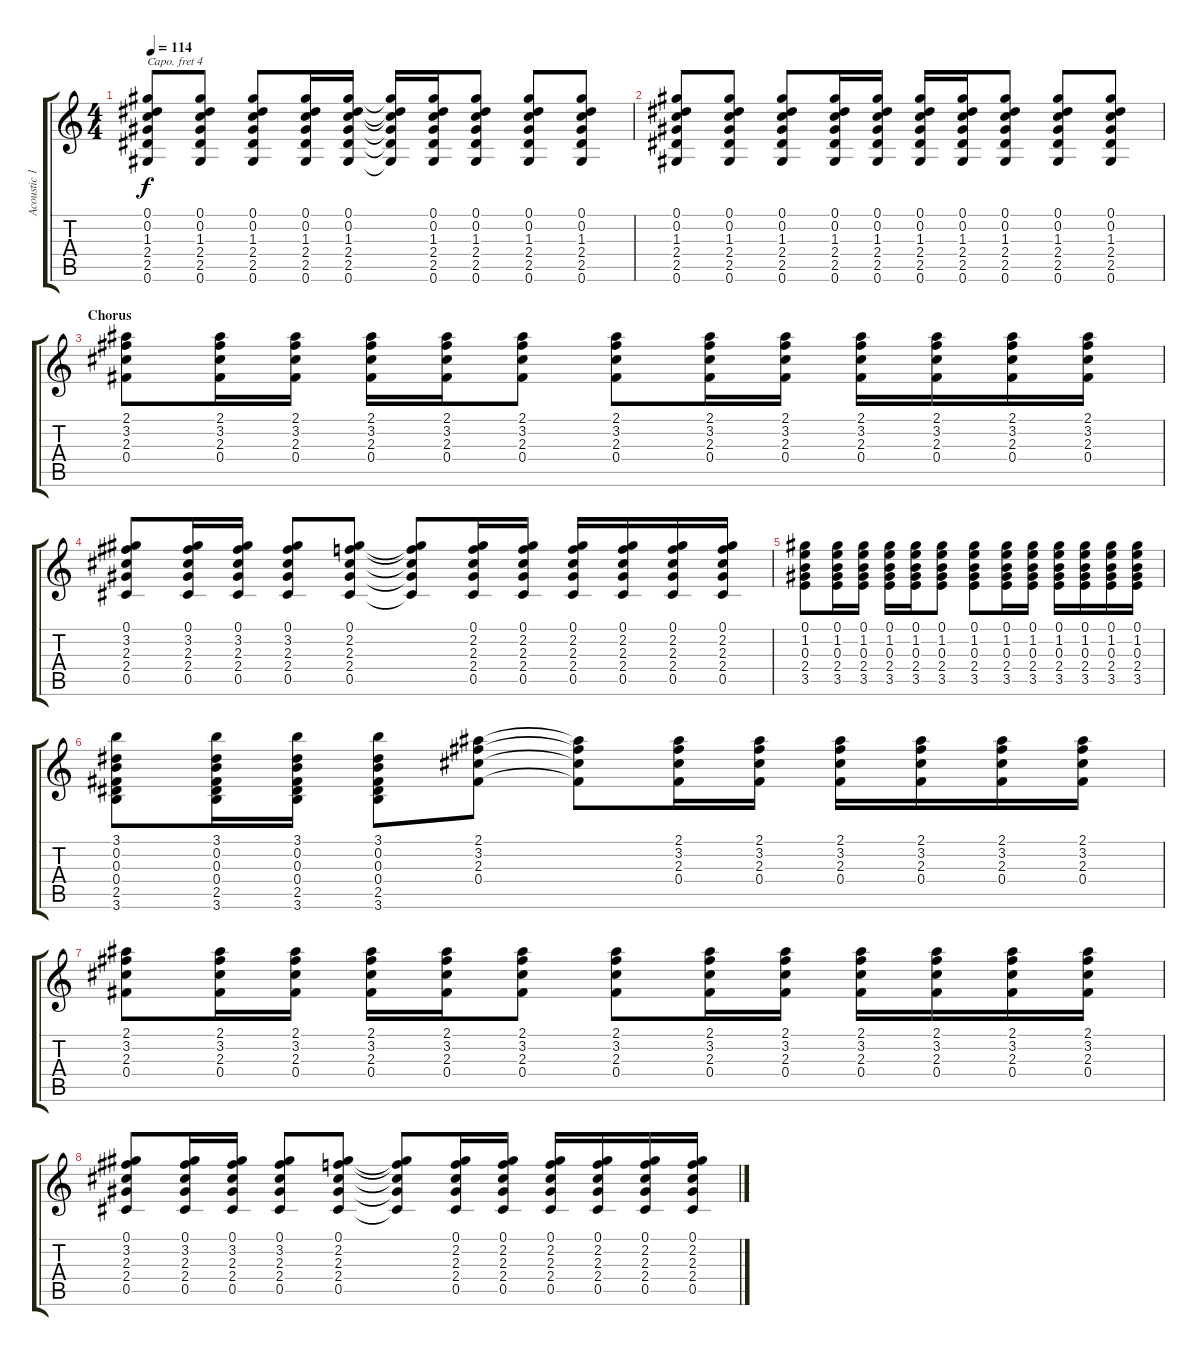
\track ("Acoustic 1 (w/capo on 4)" "Acoustic 1") {instrument acousticguitarnylon}
\staff {score tabs}
\capo 4
\tuning (E4 B3 G3 D3 A2 E2) {hide}
\ts (4 4)
\tempo 114
\clef g2
\ks c
(0.1 0.2 1.3 2.4 2.5 0.6).8{dy f} (0.1 0.2 1.3 2.4 2.5 0.6).8 (0.1 0.2 1.3 2.4 2.5 0.6).8 (0.1 0.2 1.3 2.4 2.5 0.6).16 (0.1 0.2 1.3 2.4 2.5 0.6).16 (0.1{t} 0.2{t} 1.3{t} 2.4{t} 2.5{t} 0.6{t}).16 (0.1 0.2 1.3 2.4 2.5 0.6).16 (0.1 0.2 1.3 2.4 2.5 0.6).8 (0.1 0.2 1.3 2.4 2.5 0.6).8 (0.1 0.2 1.3 2.4 2.5 0.6).8 |
(0.1 0.2 1.3 2.4 2.5 0.6).8 (0.1 0.2 1.3 2.4 2.5 0.6).8 (0.1 0.2 1.3 2.4 2.5 0.6).8 (0.1 0.2 1.3 2.4 2.5 0.6).16 (0.1 0.2 1.3 2.4 2.5 0.6).16 (0.1 0.2 1.3 2.4 2.5 0.6).16 (0.1 0.2 1.3 2.4 2.5 0.6).16 (0.1 0.2 1.3 2.4 2.5 0.6).8 (0.1 0.2 1.3 2.4 2.5 0.6).8 (0.1 0.2 1.3 2.4 2.5 0.6).8 |
\section ("" "Chorus")
(2.1 3.2 2.3 0.4).8 (2.1 3.2 2.3 0.4).16 (2.1 3.2 2.3 0.4).16 (2.1 3.2 2.3 0.4).16 (2.1 3.2 2.3 0.4).16 (2.1 3.2 2.3 0.4).8 (2.1 3.2 2.3 0.4).8 (2.1 3.2 2.3 0.4).16 (2.1 3.2 2.3 0.4).16 (2.1 3.2 2.3 0.4).16 (2.1 3.2 2.3 0.4).16 (2.1 3.2 2.3 0.4).16 (2.1 3.2 2.3 0.4).16 |
(0.1 3.2 2.3 2.4 0.5).8 (0.1 3.2 2.3 2.4 0.5).16 (0.1 3.2 2.3 2.4 0.5).16 (0.1 3.2 2.3 2.4 0.5).8 (0.1 2.2 2.3 2.4 0.5).8 (0.1{t} 2.2{t} 2.3{t} 2.4{t} 0.5{t}).8 (0.1 2.2 2.3 2.4 0.5).16 (0.1 2.2 2.3 2.4 0.5).16 (0.1 2.2 2.3 2.4 0.5).16 (0.1 2.2 2.3 2.4 0.5).16 (0.1 2.2 2.3 2.4 0.5).16 (0.1 2.2 2.3 2.4 0.5).16 |
(0.1 1.2 0.3 2.4 3.5).8 (0.1 1.2 0.3 2.4 3.5).16 (0.1 1.2 0.3 2.4 3.5).16 (0.1 1.2 0.3 2.4 3.5).16 (0.1 1.2 0.3 2.4 3.5).16 (0.1 1.2 0.3 2.4 3.5).8 (0.1 1.2 0.3 2.4 3.5).8 (0.1 1.2 0.3 2.4 3.5).16 (0.1 1.2 0.3 2.4 3.5).16 (0.1 1.2 0.3 2.4 3.5).16 (0.1 1.2 0.3 2.4 3.5).16 (0.1 1.2 0.3 2.4 3.5).16 (0.1 1.2 0.3 2.4 3.5).16 |
(3.1 0.2 0.3 0.4 2.5 3.6).8 (3.1 0.2 0.3 0.4 2.5 3.6).16 (3.1 0.2 0.3 0.4 2.5 3.6).16 (3.1 0.2 0.3 0.4 2.5 3.6).8 (2.1 3.2 2.3 0.4).8 (2.1{t} 3.2{t} 2.3{t} 0.4{t}).8 (2.1 3.2 2.3 0.4).16 (2.1 3.2 2.3 0.4).16 (2.1 3.2 2.3 0.4).16 (2.1 3.2 2.3 0.4).16 (2.1 3.2 2.3 0.4).16 (2.1 3.2 2.3 0.4).16 |
(2.1 3.2 2.3 0.4).8 (2.1 3.2 2.3 0.4).16 (2.1 3.2 2.3 0.4).16 (2.1 3.2 2.3 0.4).16 (2.1 3.2 2.3 0.4).16 (2.1 3.2 2.3 0.4).8 (2.1 3.2 2.3 0.4).8 (2.1 3.2 2.3 0.4).16 (2.1 3.2 2.3 0.4).16 (2.1 3.2 2.3 0.4).16 (2.1 3.2 2.3 0.4).16 (2.1 3.2 2.3 0.4).16 (2.1 3.2 2.3 0.4).16 |
(0.1 3.2 2.3 2.4 0.5).8 (0.1 3.2 2.3 2.4 0.5).16 (0.1 3.2 2.3 2.4 0.5).16 (0.1 3.2 2.3 2.4 0.5).8 (0.1 2.2 2.3 2.4 0.5).8 (0.1{t} 2.2{t} 2.3{t} 2.4{t} 0.5{t}).8 (0.1 2.2 2.3 2.4 0.5).16 (0.1 2.2 2.3 2.4 0.5).16 (0.1 2.2 2.3 2.4 0.5).16 (0.1 2.2 2.3 2.4 0.5).16 (0.1 2.2 2.3 2.4 0.5).16 (0.1 2.2 2.3 2.4 0.5).16
